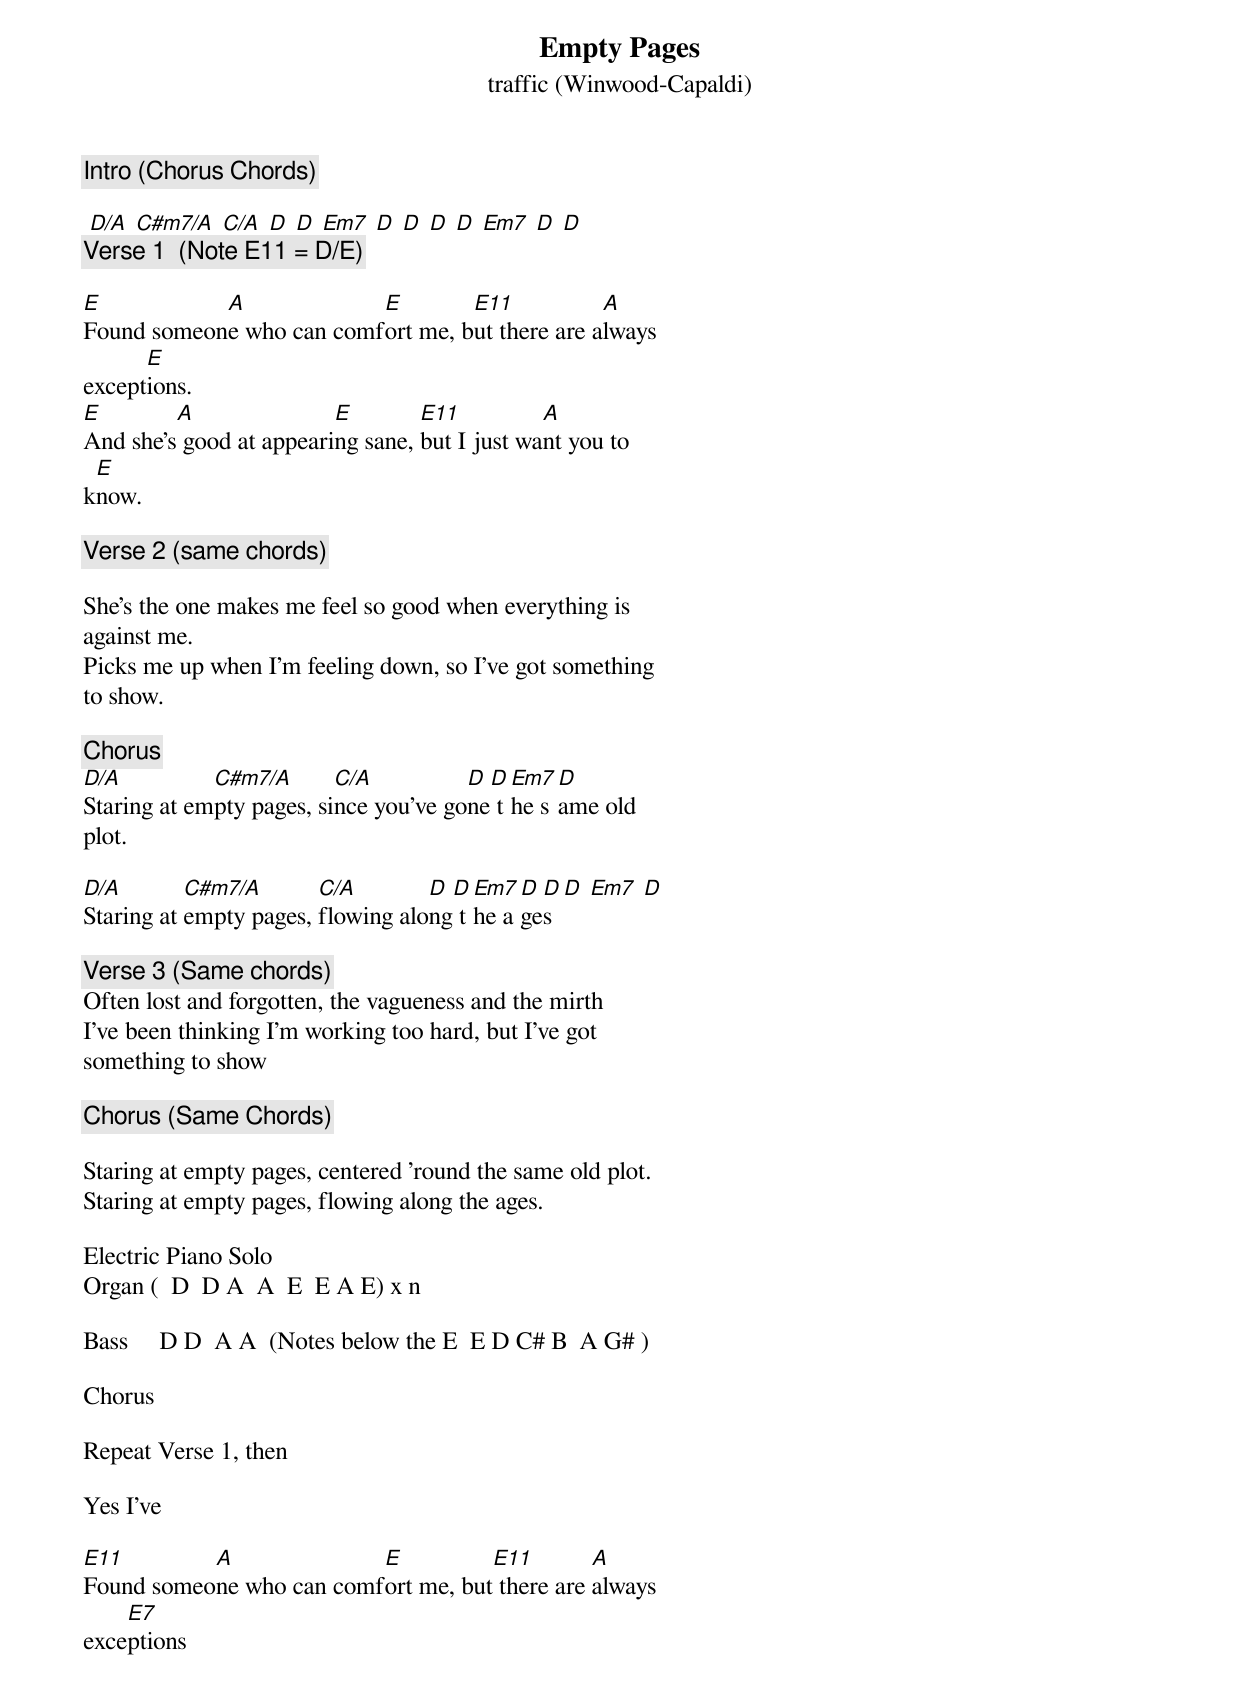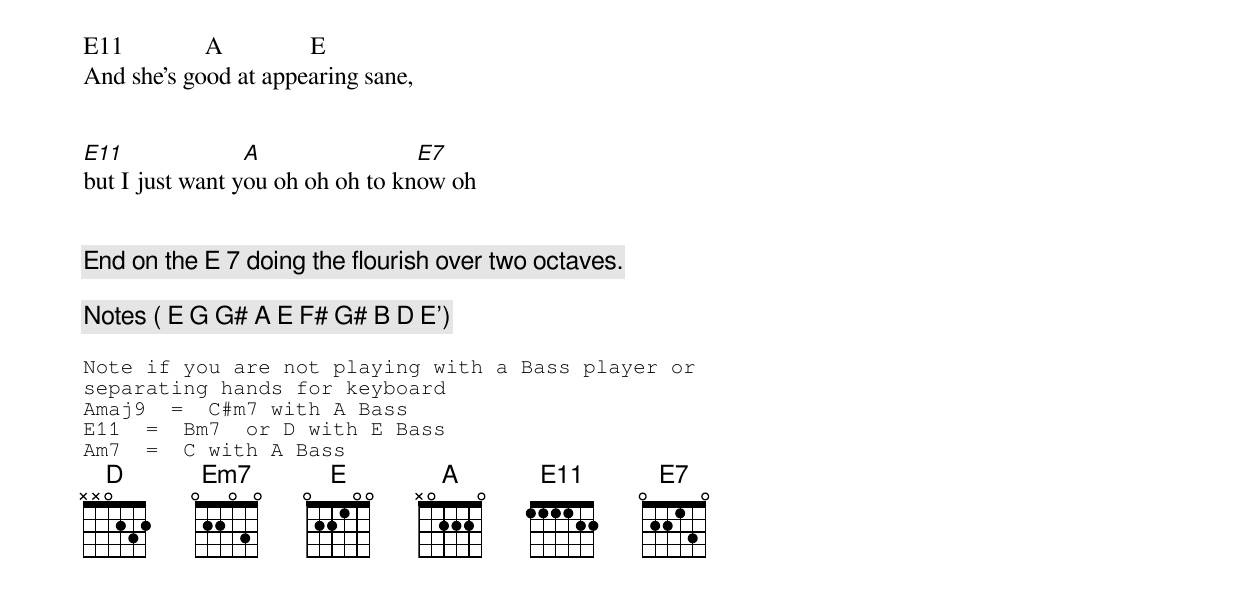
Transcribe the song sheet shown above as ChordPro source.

{title: Empty Pages}
{subtitle: traffic (Winwood-Capaldi)}

{c:Intro (Chorus Chords)}

 [D/A] [C#m7/A] [C/A] [D] [D] [Em7] [D] [D] [D] [D] [Em7] [D] [D]
{c:Verse 1  (Note E11 = D/E)}

[E]Found someon[A]e who can comf[E]ort me, b[E11]ut there are a[A]lways
except[E]ions.
[E]And she's[A] good at appeari[E]ng sane, [E11]but I just wa[A]nt you to
k[E]now.

{c:Verse 2 (same chords)}

She's the one makes me feel so good when everything is
against me.
Picks me up when I'm feeling down, so I've got something
to show.

{c:Chorus}
[D/A]Staring at em[C#m7/A]pty pages, si[C/A]nce you've go[D]ne[D] t[Em7]he s[D]ame old
plot.

[D/A]Staring at [C#m7/A]empty pages, [C/A]flowing alo[D]ng[D] t[Em7]he a[D]ge[D]s [D] [Em7] [D]

{c:Verse 3 (Same chords)}
Often lost and forgotten, the vagueness and the mirth
I've been thinking I'm working too hard, but I've got
something to show

{c:Chorus (Same Chords)}

Staring at empty pages, centered 'round the same old plot.
Staring at empty pages, flowing along the ages.

Electric Piano Solo
Organ (  D  D A  A  E  E A E) x n

Bass     D D  A A  (Notes below the E  E D C# B  A G# )

Chorus

Repeat Verse 1, then

Yes I've

[E11]Found someo[A]ne who can comf[E]ort me, but[E11] there are [A]always
exce[E7]ptions
E11             A              E
And she's good at appearing sane,


[E11]but I just want y[A]ou oh oh oh to kn[E7]ow oh


{c:End on the E 7 doing the flourish over two octaves.}

{c:Notes ( E G G# A E F# G# B D E’)}

{sot}
Note if you are not playing with a Bass player or
separating hands for keyboard
Amaj9  =  C#m7 with A Bass
E11  =  Bm7  or D with E Bass
Am7  =  C with A Bass
{eot}
